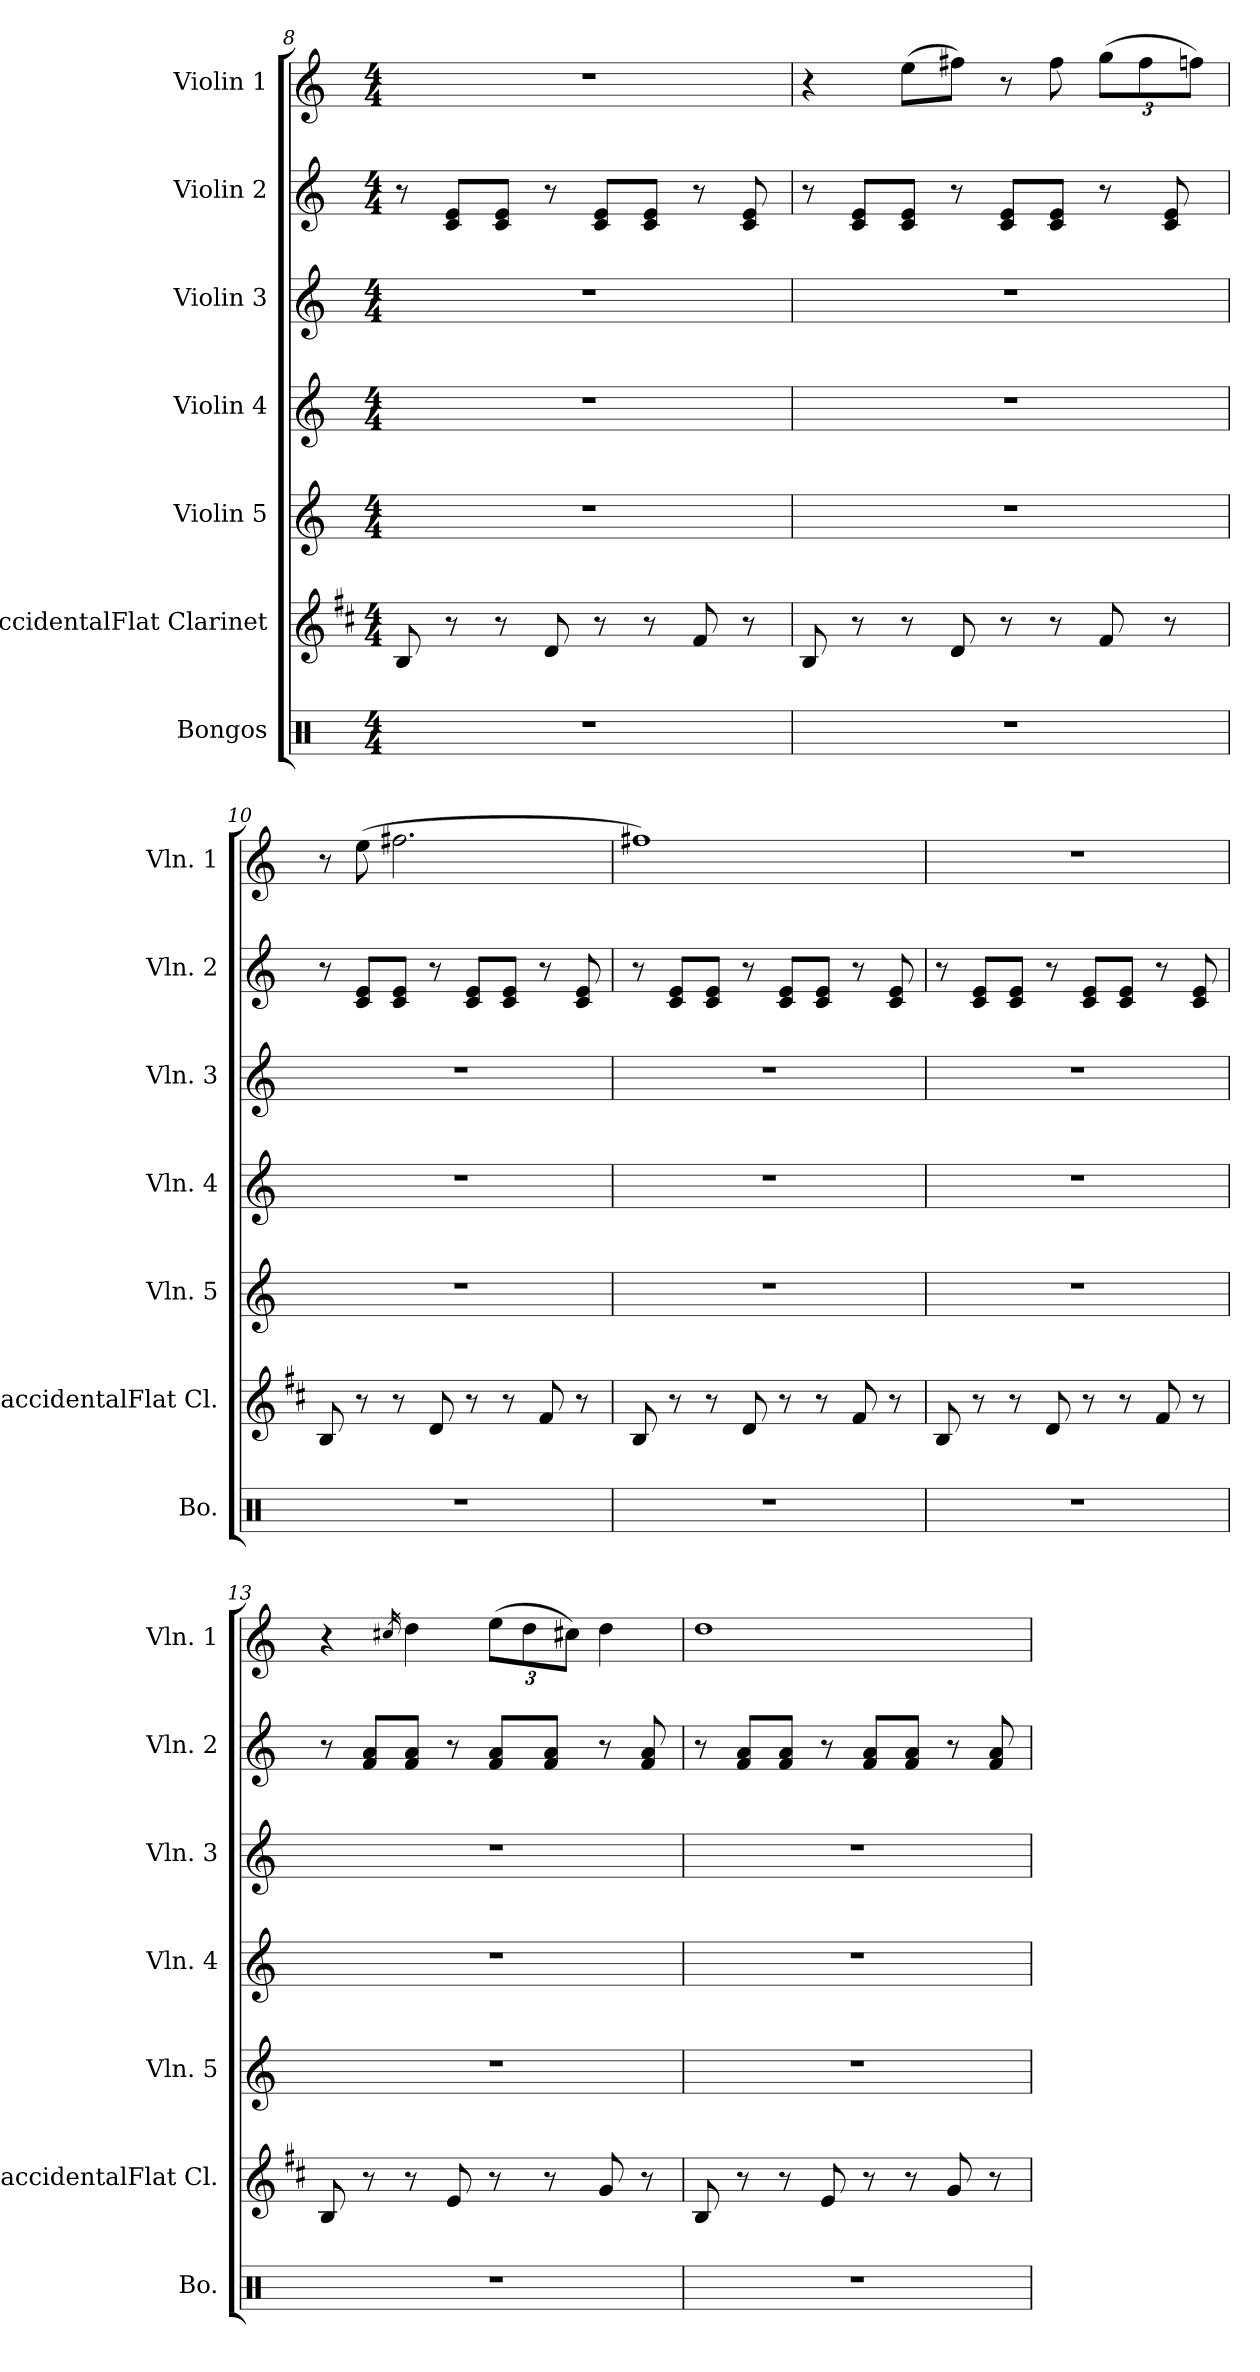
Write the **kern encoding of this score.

**kern	**kern	**kern	**kern	**kern	**kern	**kern
*part7	*part6	*part5	*part4	*part3	*part2	*part1
*staff7	*staff6	*staff5	*staff4	*staff3	*staff2	*staff1
*I"Bongos	*I"BaccidentalFlat Clarinet	*I"Violin 5	*I"Violin 4	*I"Violin 3	*I"Violin 2	*I"Violin 1
*I'Bo.	*I'BaccidentalFlat Cl.	*I'Vln. 5	*I'Vln. 4	*I'Vln. 3	*I'Vln. 2	*I'Vln. 1
*clefX	*clefG2	*clefG2	*clefG2	*clefG2	*clefG2	*clefG2
*	*ITrd1c2	*	*	*	*	*
*k[]	*k[]	*k[]	*k[]	*k[]	*k[]	*k[]
*M4/4	*M4/4	*M4/4	*M4/4	*M4/4	*M4/4	*M4/4
=8	=8	=8	=8	=8	=8	=8
1r	8A/	1r	1r	1r	8r	1r
.	8r	.	.	.	8c/ 8e/L	.
.	8r	.	.	.	8c/ 8e/J	.
.	8c/	.	.	.	8r	.
.	8r	.	.	.	8c/ 8e/L	.
.	8r	.	.	.	8c/ 8e/J	.
.	8e/	.	.	.	8r	.
.	8r	.	.	.	8c/ 8e/	.
!!LO:PB:g=z
=9	=9	=9	=9	=9	=9	=9
1r	8A/	1r	1r	1r	8r	4r
.	8r	.	.	.	8c/ 8e/L	.
.	8r	.	.	.	8c/ 8e/J	(8ee\L
.	8c/	.	.	.	8r	8ff#X\J)
.	8r	.	.	.	8c/ 8e/L	8r
.	8r	.	.	.	8c/ 8e/J	8ff#\
*	*	*	*	*	*	*Xbrackettup
.	8e/	.	.	.	8r	(12gg\L
.	.	.	.	.	.	12ff#\
.	8r	.	.	.	8c/ 8e/	.
.	.	.	.	.	.	12ffn\J)
=10	=10	=10	=10	=10	=10	=10
1r	8A/	1r	1r	1r	8r	8r
.	8r	.	.	.	8c/ 8e/L	(8ee\
.	8r	.	.	.	8c/ 8e/J	2.ff#X\
.	8c/	.	.	.	8r	.
.	8r	.	.	.	8c/ 8e/L	.
.	8r	.	.	.	8c/ 8e/J	.
.	8e/	.	.	.	8r	.
.	8r	.	.	.	8c/ 8e/	.
=11	=11	=11	=11	=11	=11	=11
1r	8A/	1r	1r	1r	8r	1ff#X)
.	8r	.	.	.	8c/ 8e/L	.
.	8r	.	.	.	8c/ 8e/J	.
.	8c/	.	.	.	8r	.
.	8r	.	.	.	8c/ 8e/L	.
.	8r	.	.	.	8c/ 8e/J	.
.	8e/	.	.	.	8r	.
.	8r	.	.	.	8c/ 8e/	.
=12	=12	=12	=12	=12	=12	=12
1r	8A/	1r	1r	1r	8r	1r
.	8r	.	.	.	8c/ 8e/L	.
.	8r	.	.	.	8c/ 8e/J	.
.	8c/	.	.	.	8r	.
.	8r	.	.	.	8c/ 8e/L	.
.	8r	.	.	.	8c/ 8e/J	.
.	8e/	.	.	.	8r	.
.	8r	.	.	.	8c/ 8e/	.
!!LO:LB:g=z
=13	=13	=13	=13	=13	=13	=13
1r	8A/	1r	1r	1r	8r	4r
.	8r	.	.	.	8f/ 8a/L	.
.	.	.	.	.	.	16qcc#X/
.	8r	.	.	.	8f/ 8a/J	4dd\
.	8d/	.	.	.	8r	.
.	8r	.	.	.	8f/ 8a/L	(12ee\L
.	.	.	.	.	.	12dd\
.	8r	.	.	.	8f/ 8a/J	.
.	.	.	.	.	.	12cc#\J)
.	8f/	.	.	.	8r	4dd\
.	8r	.	.	.	8f/ 8a/	.
=14	=14	=14	=14	=14	=14	=14
1r	8A/	1r	1r	1r	8r	1dd
.	8r	.	.	.	8f/ 8a/L	.
.	8r	.	.	.	8f/ 8a/J	.
.	8d/	.	.	.	8r	.
.	8r	.	.	.	8f/ 8a/L	.
.	8r	.	.	.	8f/ 8a/J	.
.	8f/	.	.	.	8r	.
.	8r	.	.	.	8f/ 8a/	.
=	=	=	=	=	=	=
*-	*-	*-	*-	*-	*-	*-
